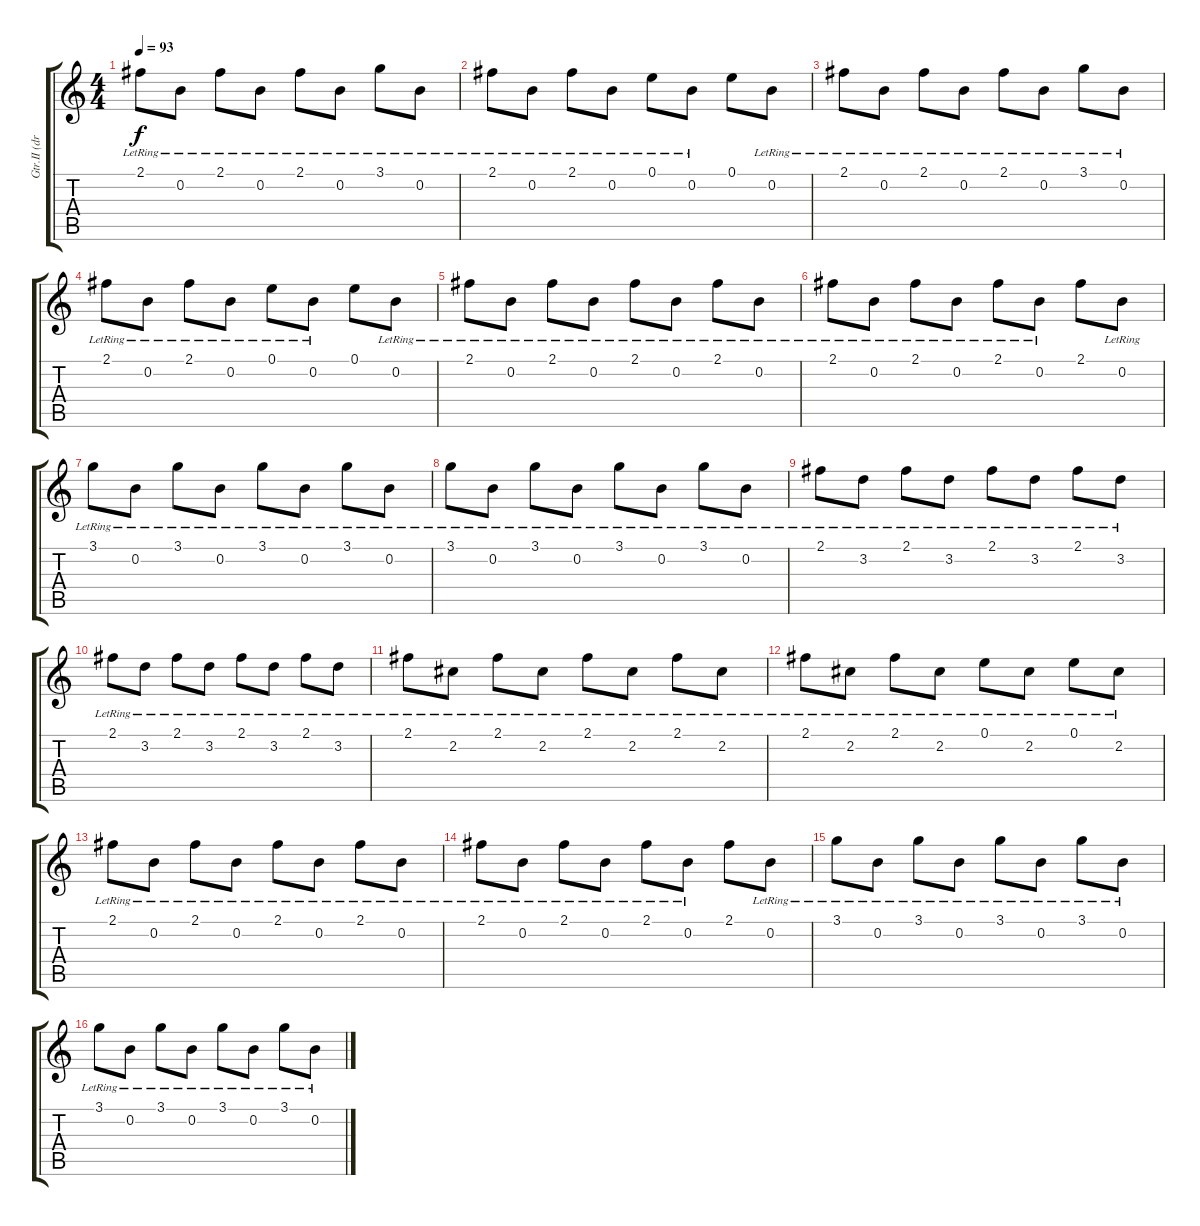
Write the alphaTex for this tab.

\track ("Gtr.II (droit)" "Gtr.II (dr") {instrument electricguitarjazz}
\staff {score tabs}
\tuning (E4 B3 G3 D3 A2 E2) {hide}
\ts (4 4)
\section ("" "")
\tempo 93
\clef g2
\ks c
2.1{lr}.8{dy f volume 14 instrument electricguitarjazz} 0.2{lr}.8 2.1{lr}.8 0.2{lr}.8 2.1{lr}.8 0.2{lr}.8 3.1{lr}.8 0.2{lr}.8 |
2.1{lr}.8 0.2{lr}.8 2.1{lr}.8 0.2{lr}.8 0.1{lr}.8 0.2{lr}.8 0.1.8 0.2{lr}.8 |
2.1{lr}.8 0.2{lr}.8 2.1{lr}.8 0.2{lr}.8 2.1{lr}.8 0.2{lr}.8 3.1{lr}.8 0.2{lr}.8 |
2.1{lr}.8 0.2{lr}.8 2.1{lr}.8 0.2{lr}.8 0.1{lr}.8 0.2{lr}.8 0.1.8 0.2{lr}.8 |
2.1{lr}.8 0.2{lr}.8 2.1{lr}.8 0.2{lr}.8 2.1{lr}.8 0.2{lr}.8 2.1{lr}.8 0.2{lr}.8 |
2.1{lr}.8 0.2{lr}.8 2.1{lr}.8 0.2{lr}.8 2.1{lr}.8 0.2{lr}.8 2.1.8 0.2{lr}.8 |
3.1{lr}.8 0.2{lr}.8 3.1{lr}.8 0.2{lr}.8 3.1{lr}.8 0.2{lr}.8 3.1{lr}.8 0.2{lr}.8 |
3.1{lr}.8 0.2{lr}.8 3.1{lr}.8 0.2{lr}.8 3.1{lr}.8 0.2{lr}.8 3.1{lr}.8 0.2{lr}.8 |
2.1{lr}.8 3.2{lr}.8 2.1{lr}.8 3.2{lr}.8 2.1{lr}.8 3.2{lr}.8 2.1{lr}.8 3.2{lr}.8 |
2.1{lr}.8 3.2{lr}.8 2.1{lr}.8 3.2{lr}.8 2.1{lr}.8 3.2{lr}.8 2.1{lr}.8 3.2{lr}.8 |
2.1{lr}.8 2.2{lr}.8 2.1{lr}.8 2.2{lr}.8 2.1{lr}.8 2.2{lr}.8 2.1{lr}.8 2.2{lr}.8 |
2.1{lr}.8 2.2{lr}.8 2.1{lr}.8 2.2{lr}.8 0.1{lr}.8 2.2{lr}.8 0.1{lr}.8 2.2{lr}.8 |
2.1{lr}.8 0.2{lr}.8 2.1{lr}.8 0.2{lr}.8 2.1{lr}.8 0.2{lr}.8 2.1{lr}.8 0.2{lr}.8 |
2.1{lr}.8 0.2{lr}.8 2.1{lr}.8 0.2{lr}.8 2.1{lr}.8 0.2{lr}.8 2.1.8 0.2{lr}.8 |
3.1{lr}.8 0.2{lr}.8 3.1{lr}.8 0.2{lr}.8 3.1{lr}.8 0.2{lr}.8 3.1{lr}.8 0.2{lr}.8 |
3.1{lr}.8 0.2{lr}.8 3.1{lr}.8 0.2{lr}.8 3.1{lr}.8 0.2{lr}.8 3.1{lr}.8 0.2{lr}.8
